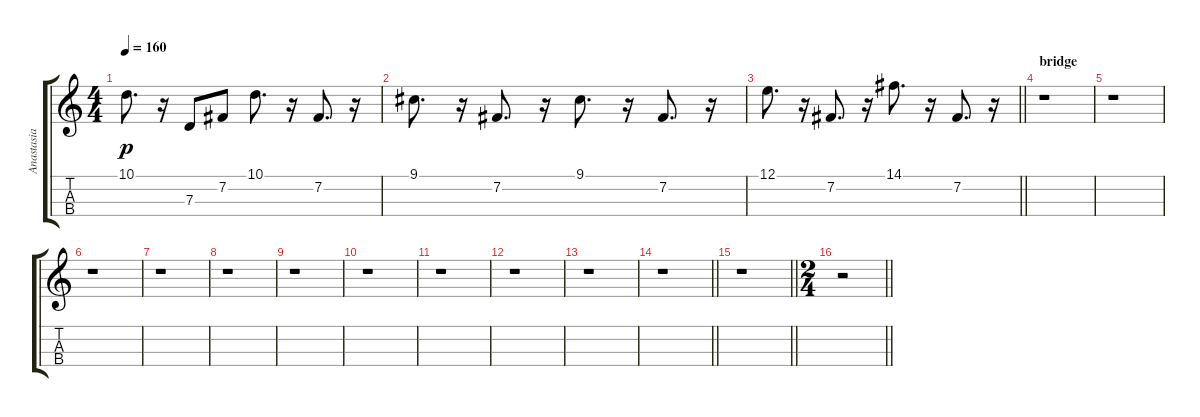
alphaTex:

\track ("Anastasia Kuzmina" "Anastasia ") {instrument violin}
\staff {score tabs}
\tuning (E4 B3 G3 D3) {hide}
\ts (4 4)
\tempo 160
\clef g2
\ks c
10.1.8{d dy p} r.16 7.3.8 7.2.8 10.1.8{d} r.16 7.2.8{d} r.16 |
9.1.8{d} r.16 7.2.8{d} r.16 9.1.8{d} r.16 7.2.8{d} r.16 |
\barLineRight lightlight
12.1.8{d} r.16 7.2.8{d} r.16 14.1.8{d} r.16 7.2.8{d} r.16 |
\section ("" "bridge")
r.1 |
r.1 |
r.1 |
r.1 |
r.1 |
r.1 |
r.1 |
r.1 |
r.1 |
r.1 |
\barLineRight lightlight
r.1 |
\barLineRight lightlight
r.1 |
\ts (2 4)
\barLineRight lightlight
r.2
